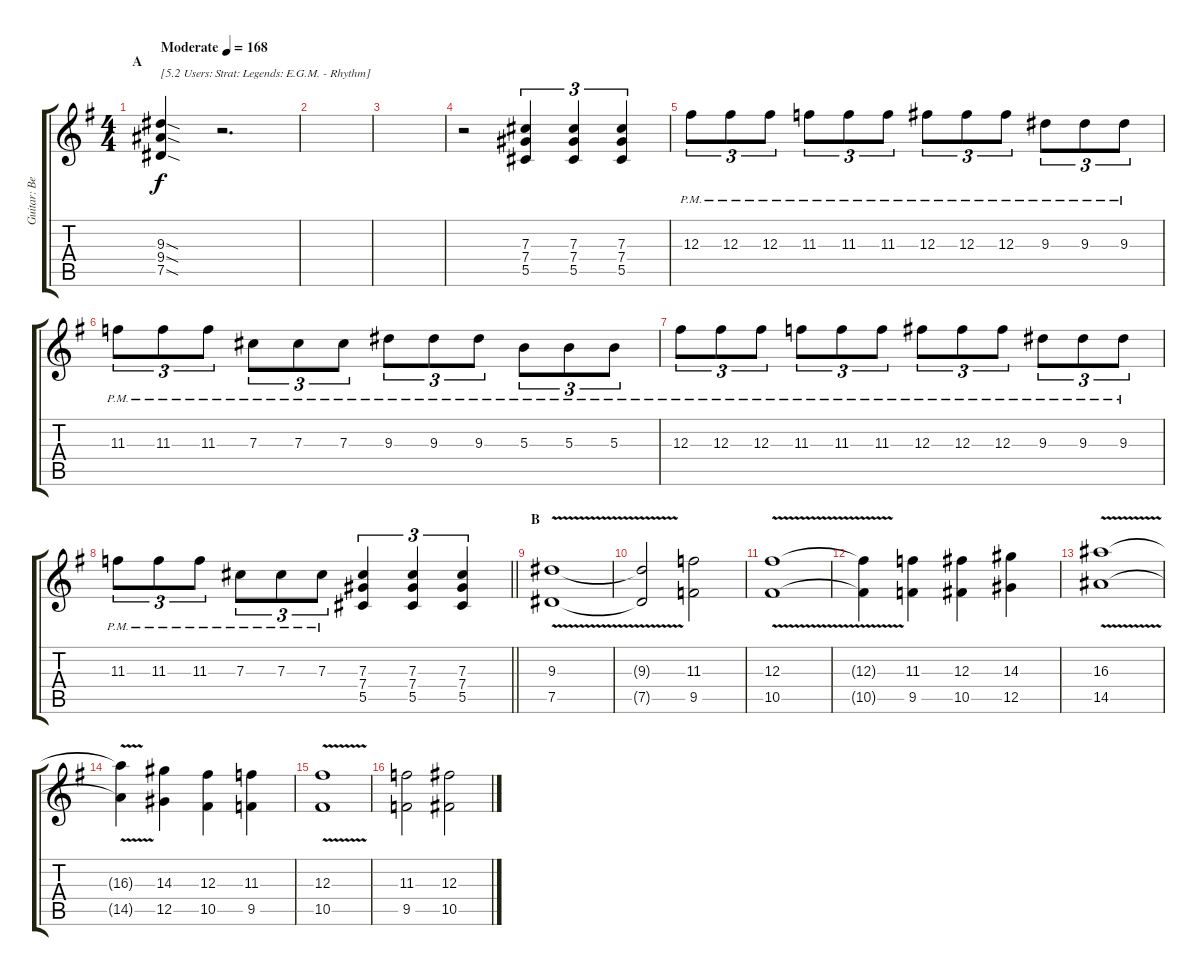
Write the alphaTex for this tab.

\track ("Guitar: Ben" "Guitar: Be") {instrument distortionguitar}
\staff {score tabs}
\tuning (Eb4 Bb3 Gb3 Db3 Ab2 Eb2) {hide}
\ts (4 4)
\section ("" "A")
\tempo (168 "Moderate")
\clef g2
\ks g
(9.3{sod} 9.4{sod} 7.5{sod}).4{txt "[5.2 Users: Strat: Legends: E.G.M. - Rhythm]" dy f instrument distortionguitar} r.2{d} |
|
|
r.2 (7.3 7.4 5.5).4{tu (3 2)} (7.3 7.4 5.5).4{tu (3 2)} (7.3 7.4 5.5).4{tu (3 2)} |
12.3{pm}.8{tu (3 2)} 12.3{pm}.8{tu (3 2)} 12.3{pm}.8{tu (3 2)} 11.3{pm}.8{tu (3 2)} 11.3{pm}.8{tu (3 2)} 11.3{pm}.8{tu (3 2)} 12.3{pm}.8{tu (3 2)} 12.3{pm}.8{tu (3 2)} 12.3{pm}.8{tu (3 2)} 9.3{pm}.8{tu (3 2)} 9.3{pm}.8{tu (3 2)} 9.3{pm}.8{tu (3 2)} |
11.3{pm}.8{tu (3 2)} 11.3{pm}.8{tu (3 2)} 11.3{pm}.8{tu (3 2)} 7.3{pm}.8{tu (3 2)} 7.3{pm}.8{tu (3 2)} 7.3{pm}.8{tu (3 2)} 9.3{pm}.8{tu (3 2)} 9.3{pm}.8{tu (3 2)} 9.3{pm}.8{tu (3 2)} 5.3{pm}.8{tu (3 2)} 5.3{pm}.8{tu (3 2)} 5.3{pm}.8{tu (3 2)} |
12.3{pm}.8{tu (3 2)} 12.3{pm}.8{tu (3 2)} 12.3{pm}.8{tu (3 2)} 11.3{pm}.8{tu (3 2)} 11.3{pm}.8{tu (3 2)} 11.3{pm}.8{tu (3 2)} 12.3{pm}.8{tu (3 2)} 12.3{pm}.8{tu (3 2)} 12.3{pm}.8{tu (3 2)} 9.3{pm}.8{tu (3 2)} 9.3{pm}.8{tu (3 2)} 9.3{pm}.8{tu (3 2)} |
\barLineRight lightlight
11.3{pm}.8{tu (3 2)} 11.3{pm}.8{tu (3 2)} 11.3{pm}.8{tu (3 2)} 7.3{pm}.8{tu (3 2)} 7.3{pm}.8{tu (3 2)} 7.3{pm}.8{tu (3 2)} (7.3 7.4 5.5).4{tu (3 2)} (7.3 7.4 5.5).4{tu (3 2)} (7.3 7.4 5.5).4{tu (3 2)} |
\section ("" "B")
(9.3{v} 7.5{v}).1 |
(9.3{t} 7.5{t}).2 (11.3 9.5).2 |
(12.3{v} 10.5{v}).1 |
(12.3{t} 10.5{t}).4 (11.3 9.5).4 (12.3 10.5).4 (14.3 12.5).4 |
(16.3{v} 14.5{v}).1 |
(16.3{t} 14.5{t}).4 (14.3 12.5).4 (12.3 10.5).4 (11.3 9.5).4 |
(12.3{v} 10.5{v}).1 |
(11.3 9.5).2 (12.3 10.5).2
